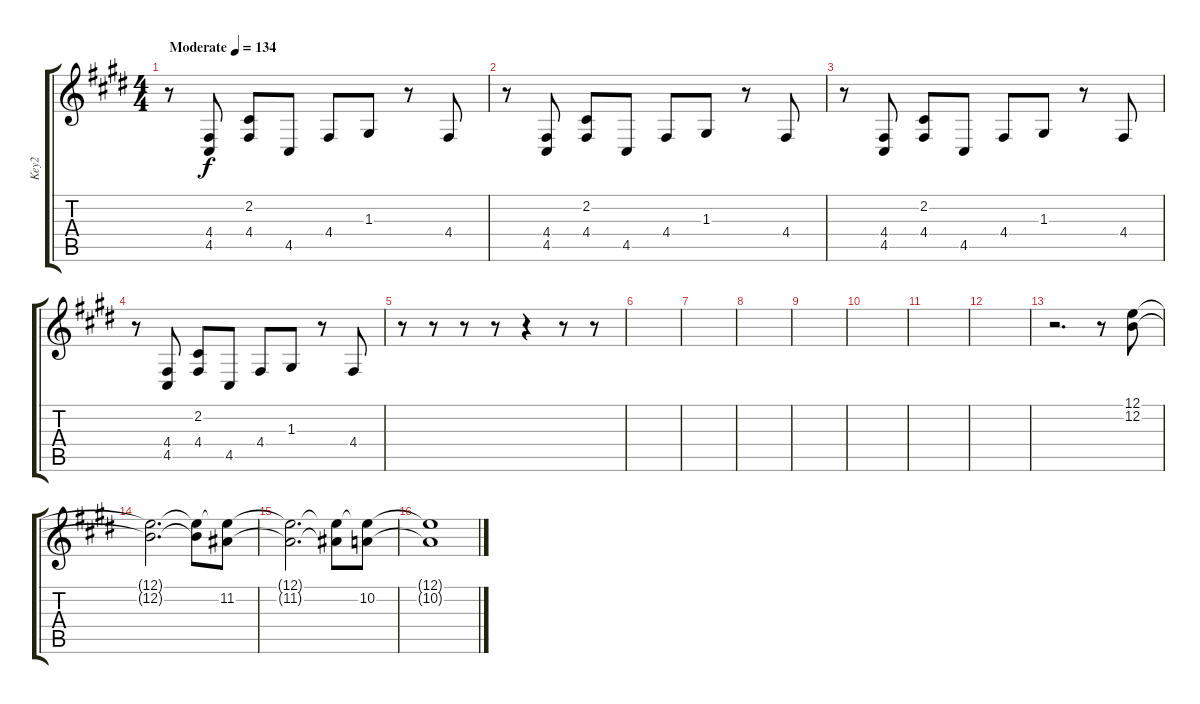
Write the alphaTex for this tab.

\track ("Key2" "Key2") {instrument fx7echoes}
\staff {score tabs}
\tuning (E4 B3 G3 D3 A2 E2) {hide}
\ts (4 4)
\tempo (134 "Moderate")
\clef g2
\ks e
r.8{dy f volume 11 instrument fx7echoes} (4.4 4.5).8 (2.2 4.4).8 4.5.8 4.4.8 1.3.8 r.8 4.4.8 |
r.8 (4.4 4.5).8 (2.2 4.4).8 4.5.8 4.4.8 1.3.8 r.8 4.4.8 |
r.8 (4.4 4.5).8 (2.2 4.4).8 4.5.8 4.4.8 1.3.8 r.8 4.4.8 |
r.8 (4.4 4.5).8 (2.2 4.4).8 4.5.8 4.4.8 1.3.8 r.8 4.4.8 |
r.8{volume 6} r.8 r.8 r.8 r.4 r.8 r.8 |
|
|
|
|
|
|
|
r.2{d} r.8 (12.1 12.2).8 |
(12.1{t} 12.2{t}).2{d} (12.1{t} 12.2{t}).8 (12.1{t} 11.2).8 |
(12.1{t} 11.2{t}).2{d} (12.1{t} 11.2{t}).8 (12.1{t} 10.2).8 |
(12.1{t} 10.2{t}).1
